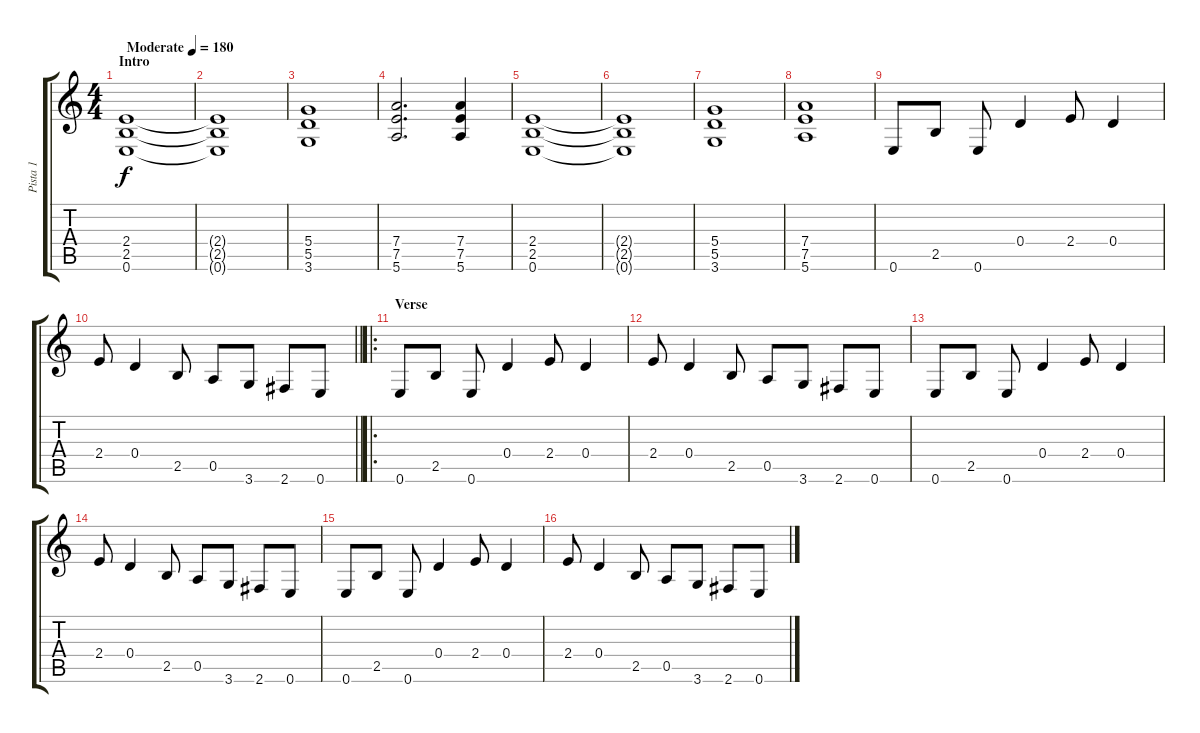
\track ("Pista 1" "Pista 1") {instrument distortionguitar}
\staff {score tabs}
\tuning (E4 B3 G3 D3 A2 E2) {hide}
\ts (4 4)
\section ("" "Intro")
\tempo (180 "Moderate")
\clef g2
\ks c
(2.4 2.5 0.6).1{dy f instrument distortionguitar} |
(2.4{t} 2.5{t} 0.6{t}).1 |
(5.4 5.5 3.6).1 |
(7.4 7.5 5.6).2{d} (7.4 7.5 5.6).4 |
(2.4 2.5 0.6).1 |
(2.4{t} 2.5{t} 0.6{t}).1 |
(5.4 5.5 3.6).1 |
(7.4 7.5 5.6).1 |
0.6.8{volume 13 instrument electricguitarclean} 2.5.8 0.6.8 0.4.4 2.4.8 0.4.4 |
\barLineRight lightlight
2.4.8 0.4.4 2.5.8 0.5.8 3.6.8 2.6.8 0.6.8 |
\ro
\section ("" "Verse")
0.6.8 2.5.8 0.6.8 0.4.4 2.4.8 0.4.4 |
2.4.8 0.4.4 2.5.8 0.5.8 3.6.8 2.6.8 0.6.8 |
0.6.8{volume 13} 2.5.8 0.6.8 0.4.4 2.4.8 0.4.4 |
2.4.8 0.4.4 2.5.8 0.5.8 3.6.8 2.6.8 0.6.8 |
0.6.8 2.5.8 0.6.8 0.4.4 2.4.8 0.4.4 |
2.4.8 0.4.4 2.5.8 0.5.8 3.6.8 2.6.8 0.6.8
